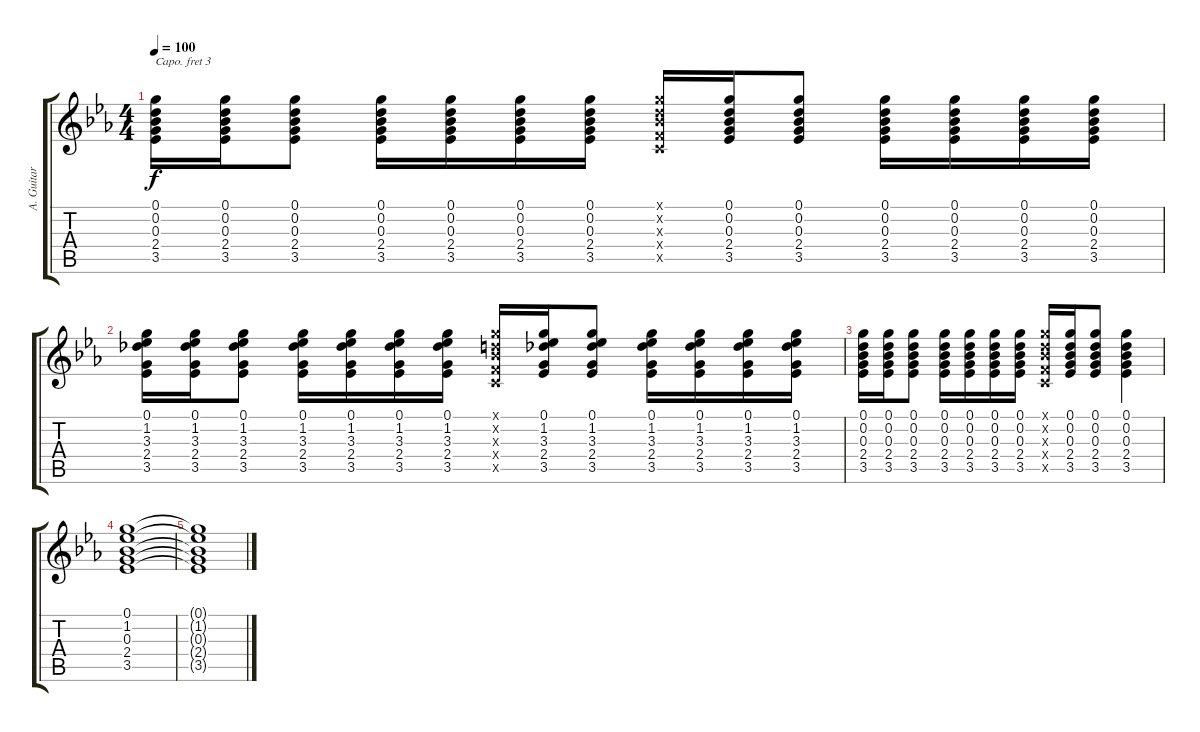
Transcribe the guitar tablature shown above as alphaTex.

\track ("A. Guitar" "A. Guitar") {instrument acousticguitarsteel}
\staff {score tabs}
\capo 3
\tuning (E4 B3 G3 D3 A2 E2) {hide}
\ts (4 4)
\tempo 100
\clef g2
\ks eb
(0.1 0.2 0.3 2.4 3.5).16{dy f} (0.1 0.2 0.3 2.4 3.5).16 (0.1 0.2 0.3 2.4 3.5).8 (0.1 0.2 0.3 2.4 3.5).16 (0.1 0.2 0.3 2.4 3.5).16 (0.1 0.2 0.3 2.4 3.5).16 (0.1 0.2 0.3 2.4 3.5).16 (0.1{x} 0.2{x} 0.3{x} 0.4{x} 0.5{x}).16 (0.1 0.2 0.3 2.4 3.5).16 (0.1 0.2 0.3 2.4 3.5).8 (0.1 0.2 0.3 2.4 3.5).16 (0.1 0.2 0.3 2.4 3.5).16 (0.1 0.2 0.3 2.4 3.5).16 (0.1 0.2 0.3 2.4 3.5).16 |
(0.1 1.2 3.3 2.4 3.5).16 (0.1 1.2 3.3 2.4 3.5).16 (0.1 1.2 3.3 2.4 3.5).8 (0.1 1.2 3.3 2.4 3.5).16 (0.1 1.2 3.3 2.4 3.5).16 (0.1 1.2 3.3 2.4 3.5).16 (0.1 1.2 3.3 2.4 3.5).16 (0.1{x} 0.2{x} 0.3{x} 0.4{x} 0.5{x}).16 (0.1 1.2 3.3 2.4 3.5).16 (0.1 1.2 3.3 2.4 3.5).8 (0.1 1.2 3.3 2.4 3.5).16 (0.1 1.2 3.3 2.4 3.5).16 (0.1 1.2 3.3 2.4 3.5).16 (0.1 1.2 3.3 2.4 3.5).16 |
(0.1 0.2 0.3 2.4 3.5).16 (0.1 0.2 0.3 2.4 3.5).16 (0.1 0.2 0.3 2.4 3.5).8 (0.1 0.2 0.3 2.4 3.5).16 (0.1 0.2 0.3 2.4 3.5).16 (0.1 0.2 0.3 2.4 3.5).16 (0.1 0.2 0.3 2.4 3.5).16 (0.1{x} 0.2{x} 0.3{x} 0.4{x} 0.5{x}).16 (0.1 0.2 0.3 2.4 3.5).16 (0.1 0.2 0.3 2.4 3.5).8 (0.1 0.2 0.3 2.4 3.5).4 |
(0.1 1.2 0.3 2.4 3.5).1 |
(0.1{t} 1.2{t} 0.3{t} 2.4{t} 3.5{t}).1
